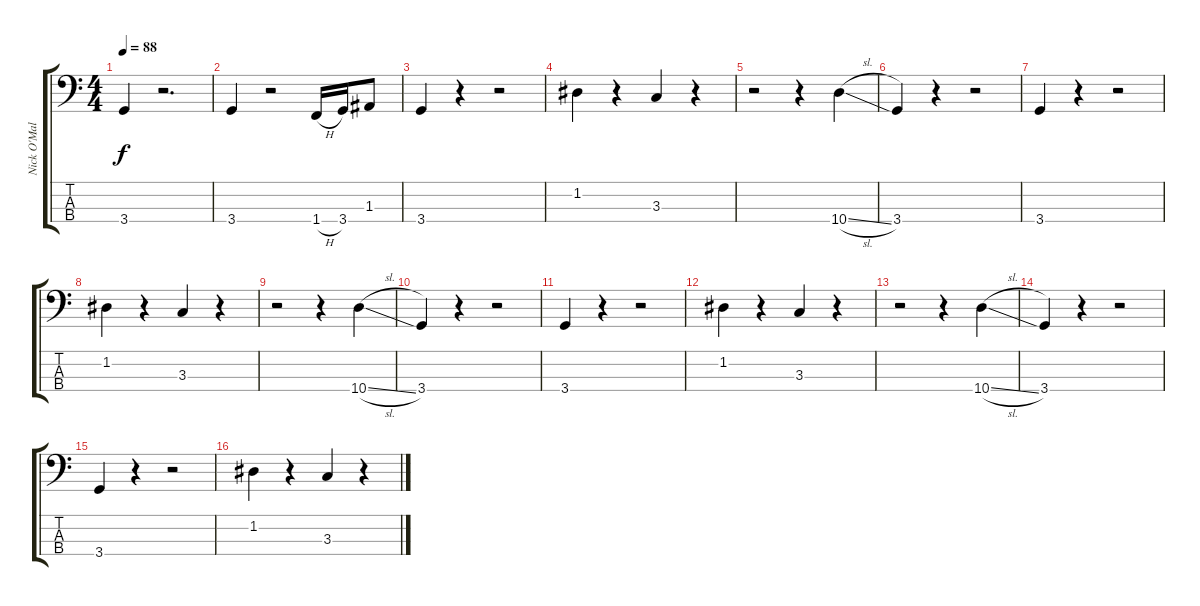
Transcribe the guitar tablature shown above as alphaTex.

\track ("Nick O'Malley" "Nick O'Mal") {instrument electricbassfinger}
\staff {score tabs}
\tuning (G2 D2 A1 E1) {hide}
\ts (4 4)
\tempo 88
\clef f4
\ks c
3.4.4{dy f} r.2{d} |
3.4.4 r.2 1.4{h}.16 3.4.16 1.3.8 |
3.4.4 r.4 r.2 |
1.2.4 r.4 3.3.4 r.4 |
r.2 r.4 10.4{sl}.4 |
3.4.4 r.4 r.2 |
3.4.4 r.4 r.2 |
1.2.4 r.4 3.3.4 r.4 |
r.2 r.4 10.4{sl}.4 |
3.4.4 r.4 r.2 |
3.4.4 r.4 r.2 |
1.2.4 r.4 3.3.4 r.4 |
r.2 r.4 10.4{sl}.4 |
3.4.4 r.4 r.2 |
3.4.4 r.4 r.2 |
1.2.4 r.4 3.3.4 r.4
